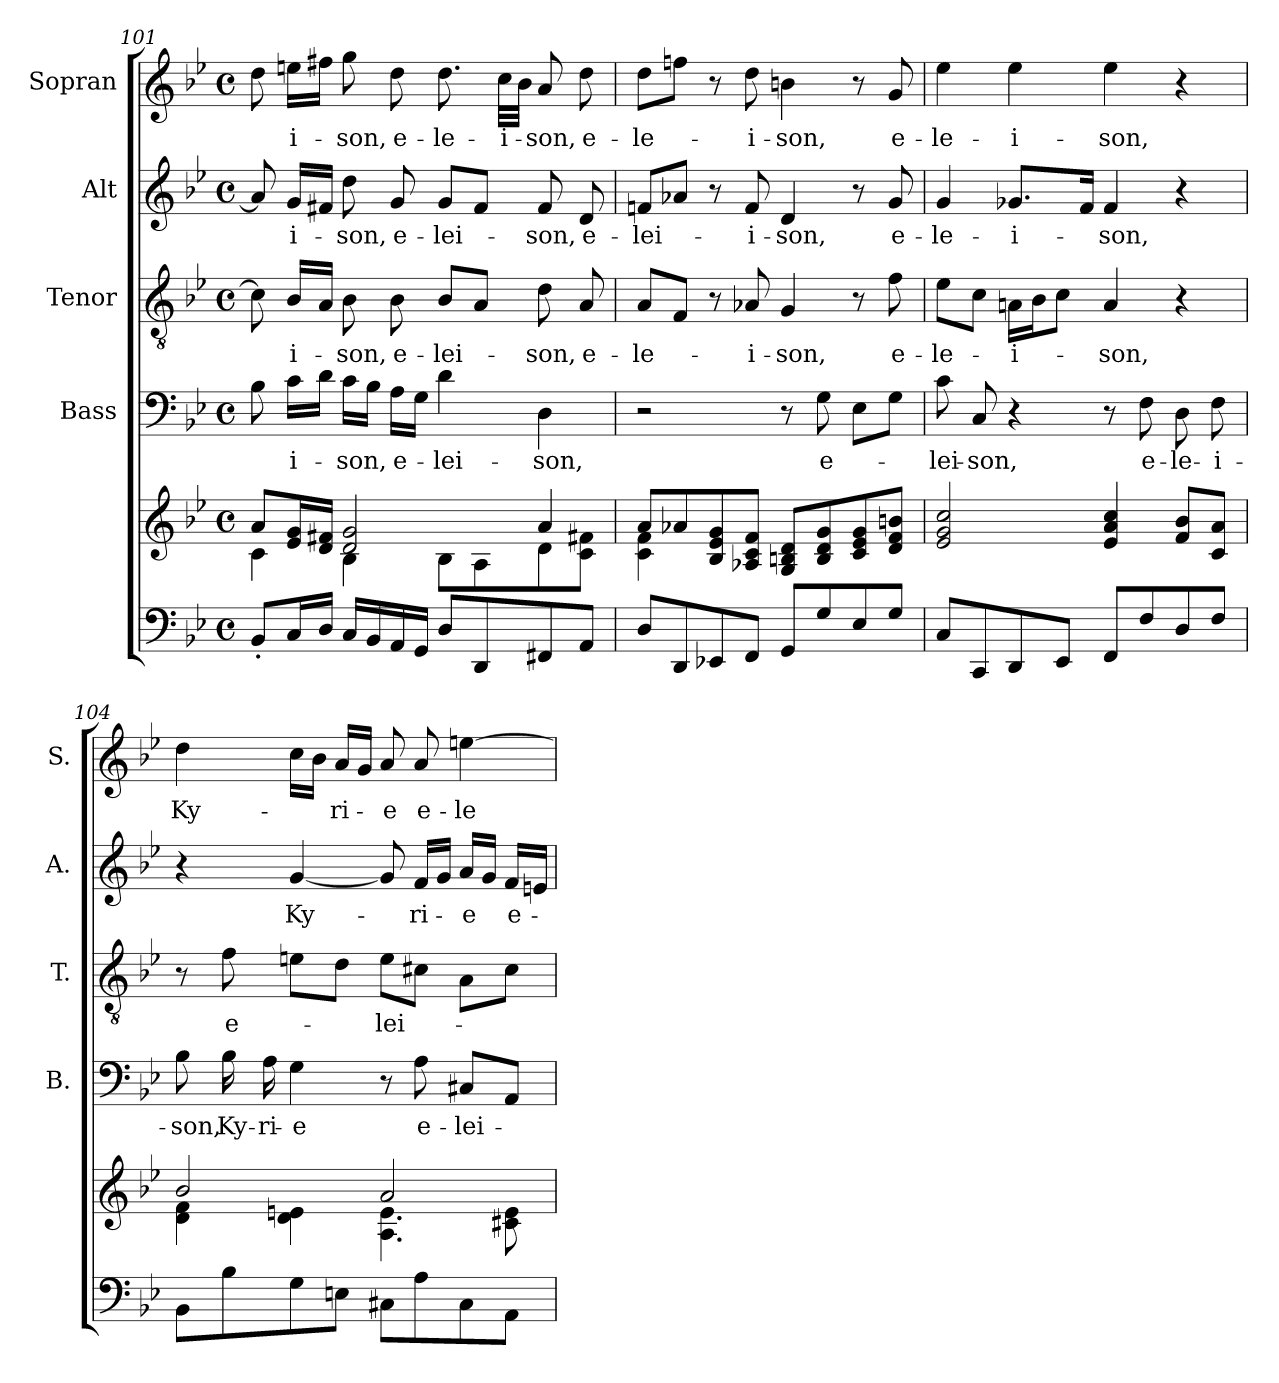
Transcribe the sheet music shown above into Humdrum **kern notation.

**kern	**kern	**kern	**text	**kern	**text	**kern	**text	**kern	**text
*part5	*part5	*part4	*part4	*part3	*part3	*part2	*part2	*part1	*part1
*staff6	*staff5	*staff4	*staff4	*staff3	*staff3	*staff2	*staff2	*staff1	*staff1
*	*	*I"Bass	*	*I"Tenor	*	*I"Alt	*	*I"Sopran	*
*	*	*I'B.	*	*I'T.	*	*I'A.	*	*I'S.	*
!!LO:PB:g=z
*clefF4	*clefG2	*clefF4	*	*clefGv2	*	*clefG2	*	*clefG2	*
*k[b-e-]	*k[b-e-]	*k[b-e-]	*	*k[b-e-]	*	*k[b-e-]	*	*k[b-e-]	*
*B-:	*B-:	*B-:	*	*B-:	*	*B-:	*	*B-:	*
*M4/4	*M4/4	*M4/4	*	*M4/4	*	*M4/4	*	*M4/4	*
*met(c)	*met(c)	*met(c)	*	*met(c)	*	*met(c)	*	*met(c)	*
=101	=101	=101	=101	=101	=101	=101	=101	=101	=101
*	*^	*	*	*	*	*	*	*	*
8BB-'</L	8a/L	4c\	8B-\	.	8c\]	.	8a/]	.	8dd\	.
!	!	!	!	!LO:LY:b	!	!LO:LY:b	!	!LO:LY:b	!	!LO:LY:b
16C/L	16e-/ 16g/L	.	16c\LL	-i-	16B-/LL	-i-	16g/LL	-i-	16een\LL	-i-
16D/JJ	16d/ 16f#X/JJ	.	16d\JJ	.	16A/JJ	.	16f#X/JJ	.	16ff#X\JJ	.
!	!	!	!	!LO:LY:b	!	!LO:LY:b	!	!LO:LY:b	!	!LO:LY:b
16C/LL	2d/ 2g/	4B-\	16c\LL	-son,	8B-\	-son,	8dd\	-son,	8gg\	-son,
16BB-/	.	.	16B-\JJ	.	.	.	.	.	.	.
!	!	!	!	!LO:LY:b	!	!LO:LY:b	!	!LO:LY:b	!	!LO:LY:b
16AA/	.	.	16A\LL	e-	8B-\	e-	8g/	e-	8dd\	e-
16GG/JJ	.	.	16G\JJ	.	.	.	.	.	.	.
!	!	!	!	!LO:LY:b	!	!LO:LY:b	!	!LO:LY:b	!	!LO:LY:b
8D/L	.	8B-\L	4d\	-lei-	8B-/L	-lei-	8g/L	-lei-	8.dd\	-le-
8DD/	.	8A\	.	.	8A/J	.	8f#/J	.	.	.
!	!	!	!	!	!	!	!	!	!	!LO:LY:b
.	.	.	.	.	.	.	.	.	32cc\LLL	-i-
.	.	.	.	.	.	.	.	.	32b-\JJJ	.
!	!	!	!	!LO:LY:b	!	!LO:LY:b	!	!LO:LY:b	!	!LO:LY:b
8FF#X/	4a/	8d\	4D\	-son,	8d\	-son,	8f#/	-son,	8a/	-son,
!	!	!	!	!	!	!LO:LY:b	!	!LO:LY:b	!	!LO:LY:b
8AA/J	.	8c\ 8f#X\J	.	.	8A/	e-	8d/	e-	8dd\	e-
=102	=102	=102	=102	=102	=102	=102	=102	=102	=102	=102
!	!	!	!	!	!	!LO:LY:b	!	!LO:LY:b	!	!LO:LY:b
8D/L	8a/L	4c\ 4f\	2r	.	8A/L	-le-	8fn/L	-lei-	8dd\L	-le-
8DD/	8a-X/	.	.	.	8F/J	.	8a-X/J	.	8ffn\J	.
8EE-X/	8B-/ 8e-/ 8g/	2.ryy	.	.	8r	.	8r	.	8r	.
!	!	!	!	!	!	!LO:LY:b	!	!LO:LY:b	!	!LO:LY:b
8FF/J	8A-X/ 8c/ 8f/J	.	.	.	8A-X/	-i-	8f/	-i-	8dd\	-i-
!	!	!	!	!	!	!LO:LY:b	!	!LO:LY:b	!	!LO:LY:b
8GG/L	8G/ 8Bn/ 8d/L	.	8r	.	4G/	-son,	4d/	-son,	4bn\	-son,
!	!	!	!	!LO:LY:b	!	!	!	!	!	!
8G/	8B/ 8d/ 8g/	.	8G\	e-	.	.	.	.	.	.
8E-/	8c/ 8e-/ 8g/	.	8E-\L	.	8r	.	8r	.	8r	.
!	!	!	!	!	!	!LO:LY:b	!	!LO:LY:b	!	!LO:LY:b
8G/J	8d/ 8f/ 8bn/J	.	8G\J	.	8f\	e-	8g/	e-	8g/	e-
*	*v	*v	*	*	*	*	*	*	*	*
=103	=103	=103	=103	=103	=103	=103	=103	=103	=103
!	!	!	!LO:LY:b	!	!LO:LY:b	!	!LO:LY:b	!	!LO:LY:b
8C/L	2e-/ 2g/ 2cc/	8c\	-lei-	8e-\L	-le-	4g/	-le-	4ee-\	-le-
!	!	!	!LO:LY:b	!	!	!	!	!	!
8CC/	.	8C/	-son,	8c\J	.	.	.	.	.
!	!	!	!	!	!LO:LY:b	!	!LO:LY:b	!	!LO:LY:b
8DD/	.	4r	.	16An\LL	-i-	8.g-X/L	-i-	4ee-\	-i-
.	.	.	.	16B-\J	.	.	.	.	.
8EE-/J	.	.	.	8c\J	.	.	.	.	.
.	.	.	.	.	.	16f/Jk	.	.	.
!	!	!	!	!	!LO:LY:b	!	!LO:LY:b	!	!LO:LY:b
8FF/L	4e-/ 4a/ 4cc/	8r	.	4A/	-son,	4f/	-son,	4ee-\	-son,
!	!	!	!LO:LY:b	!	!	!	!	!	!
8F/	.	8F\	e-	.	.	.	.	.	.
!	!	!	!LO:LY:b	!	!	!	!	!	!
8D/	8f/ 8b-/L	8D\	-le-	4r	.	4r	.	4r	.
!	!	!	!LO:LY:b	!	!	!	!	!	!
8F/J	8c/ 8a/J	8F\	-i-	.	.	.	.	.	.
!!LO:LB:g=z
=104	=104	=104	=104	=104	=104	=104	=104	=104	=104
*	*^	*	*	*	*	*	*	*	*
!	!	!	!	!LO:LY:b	!	!	!	!	!	!LO:LY:b
8BB-\L	2b-/	4d\ 4f\	8B-\	-son,	8r	.	4r	.	4dd\	Ky-
!	!	!	!	!LO:LY:b	!	!LO:LY:b	!	!	!	!
8B-\	.	.	16B-\	Ky-	8f\	e-	.	.	.	.
!	!	!	!	!LO:LY:b	!	!	!	!	!	!
.	.	.	16A\	-ri-	.	.	.	.	.	.
!	!	!	!	!LO:LY:b	!	!	!	!LO:LY:b	!	!
8G\	.	4d\ 4en\	4G\	-e	8en\L	.	[4g/	Ky-	16cc\LL	.
.	.	.	.	.	.	.	.	.	16b-\JJ	.
!	!	!	!	!	!	!	!	!	!	!LO:LY:b
8En\J	.	.	.	.	8d\J	.	.	.	16a/LL	-ri-
.	.	.	.	.	.	.	.	.	16g/JJ	.
!	!	!	!	!	!	!LO:LY:b	!	!	!	!LO:LY:b
8C#X\L	2a/	4.A\ 4.e\	8r	.	8e\L	-lei-	8g/]	.	8a/	-e
!	!	!	!	!LO:LY:b	!	!	!	!LO:LY:b	!	!LO:LY:b
8A\	.	.	8A\	e-	8c#X\J	.	16f/LL	-ri-	8a/	e-
.	.	.	.	.	.	.	16g/JJ	.	.	.
!	!	!	!	!LO:LY:b	!	!	!	!LO:LY:b	!	!LO:LY:b
8C#\	.	.	8C#X/L	-lei-	8A\L	.	16a/LL	-e	[4een\	-le-
.	.	.	.	.	.	.	16g/JJ	.	.	.
!	!	!	!	!	!	!	!	!LO:LY:b	!	!
8AA\J	.	8c#X\ 8e\	8AA/J	.	8c#\J	.	16f/LL	e-	.	.
.	.	.	.	.	.	.	16en/JJ	.	.	.
*	*v	*v	*	*	*	*	*	*	*	*
=	=	=	=	=	=	=	=	=	=
*-	*-	*-	*-	*-	*-	*-	*-	*-	*-
